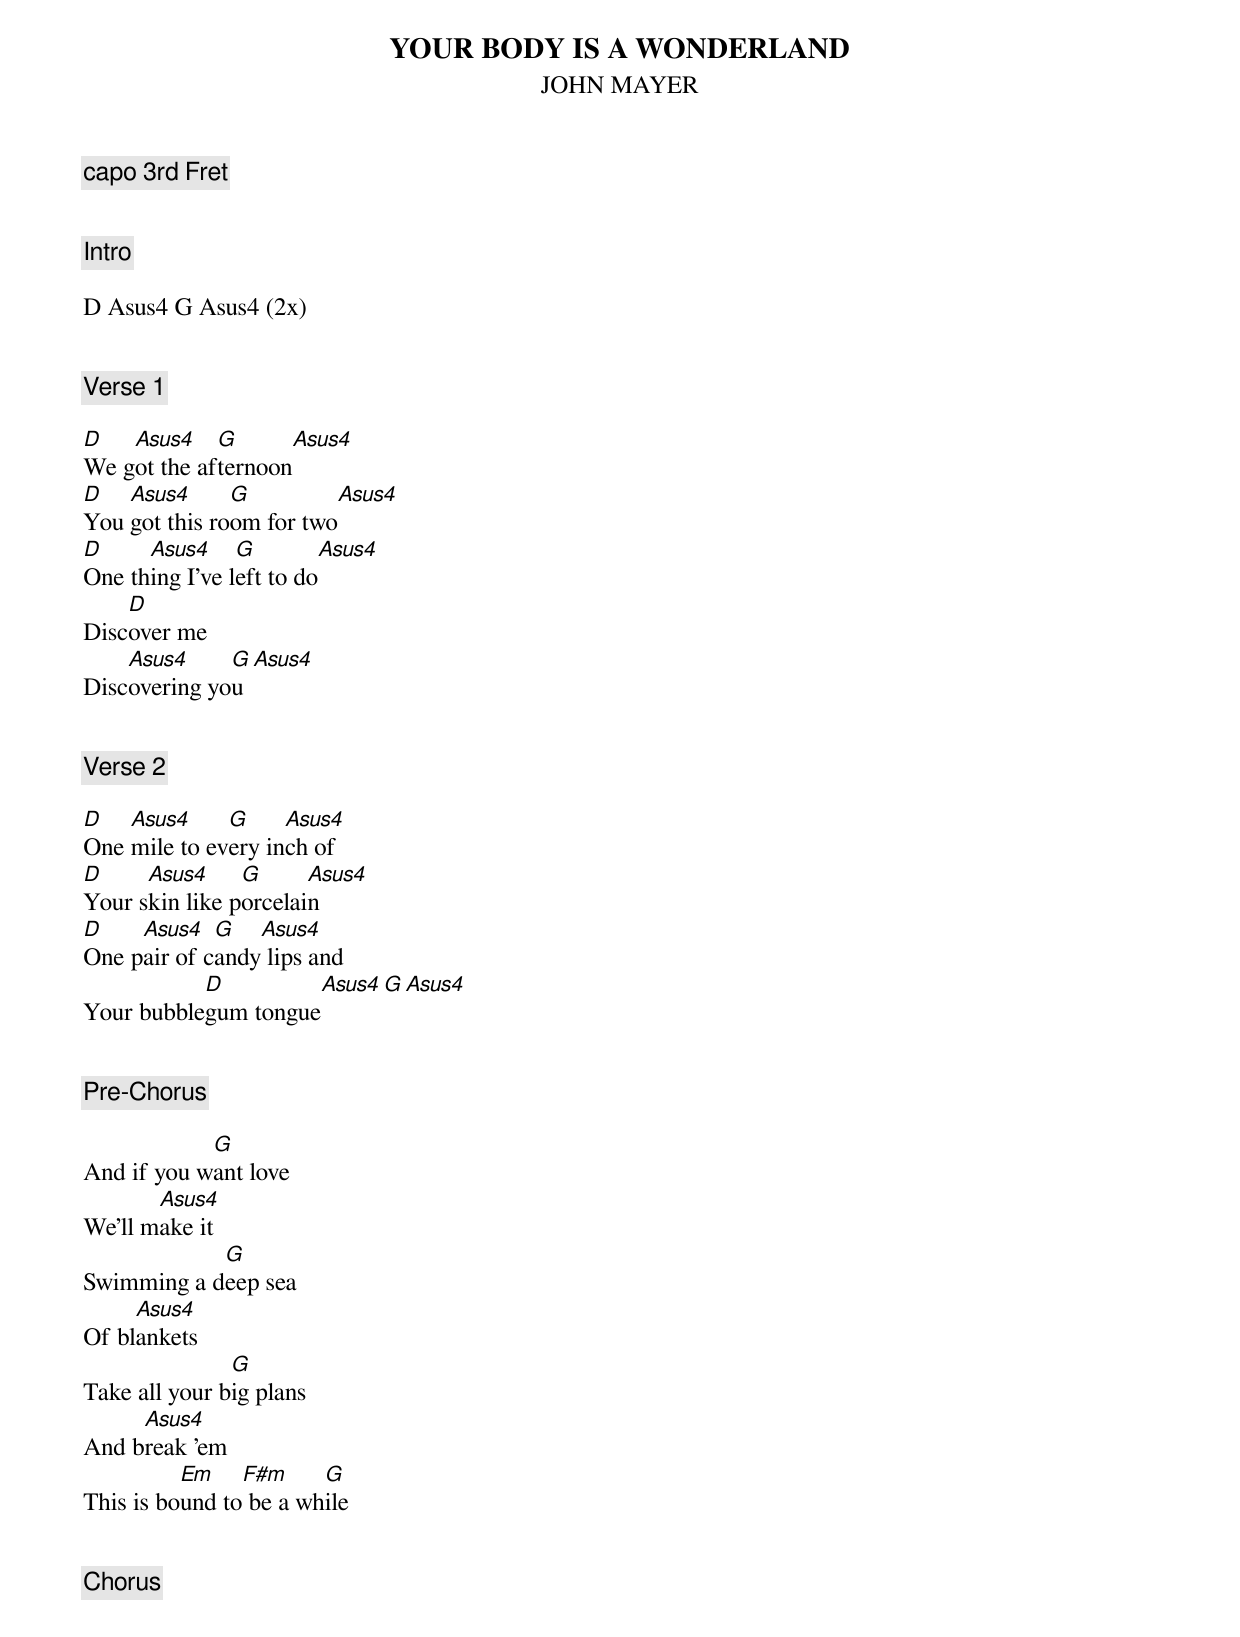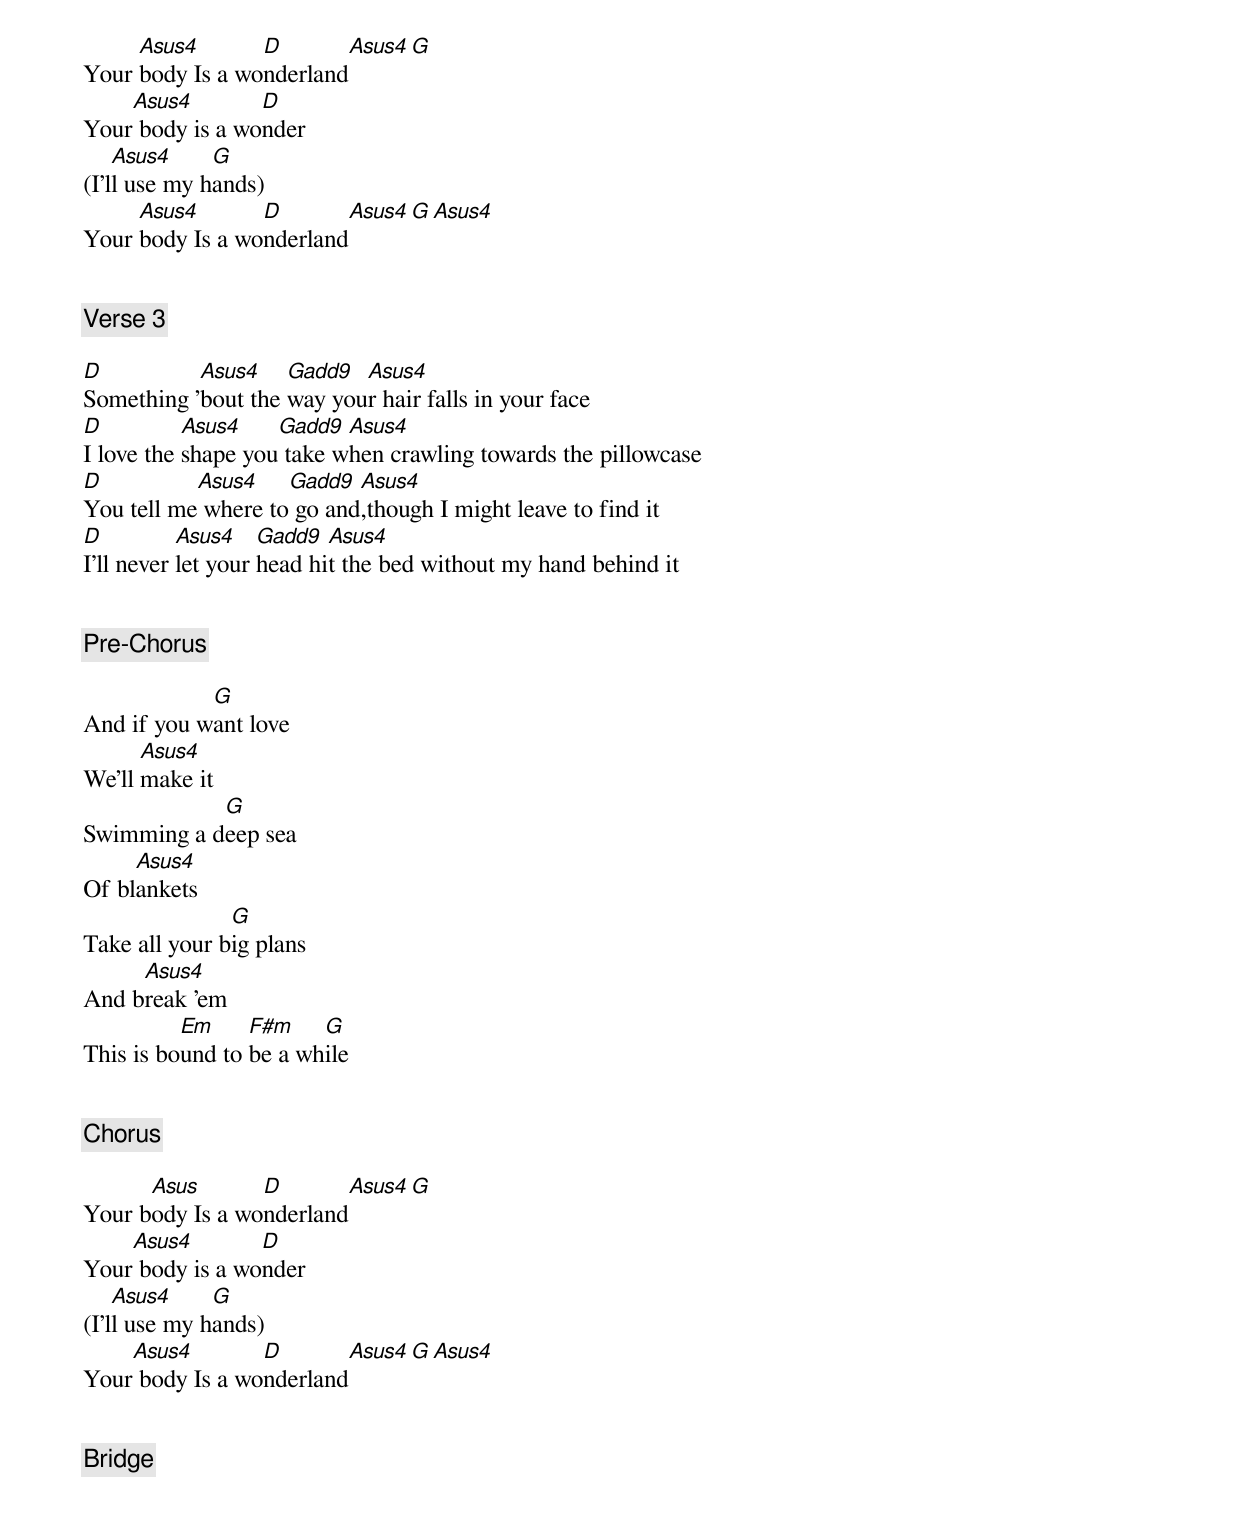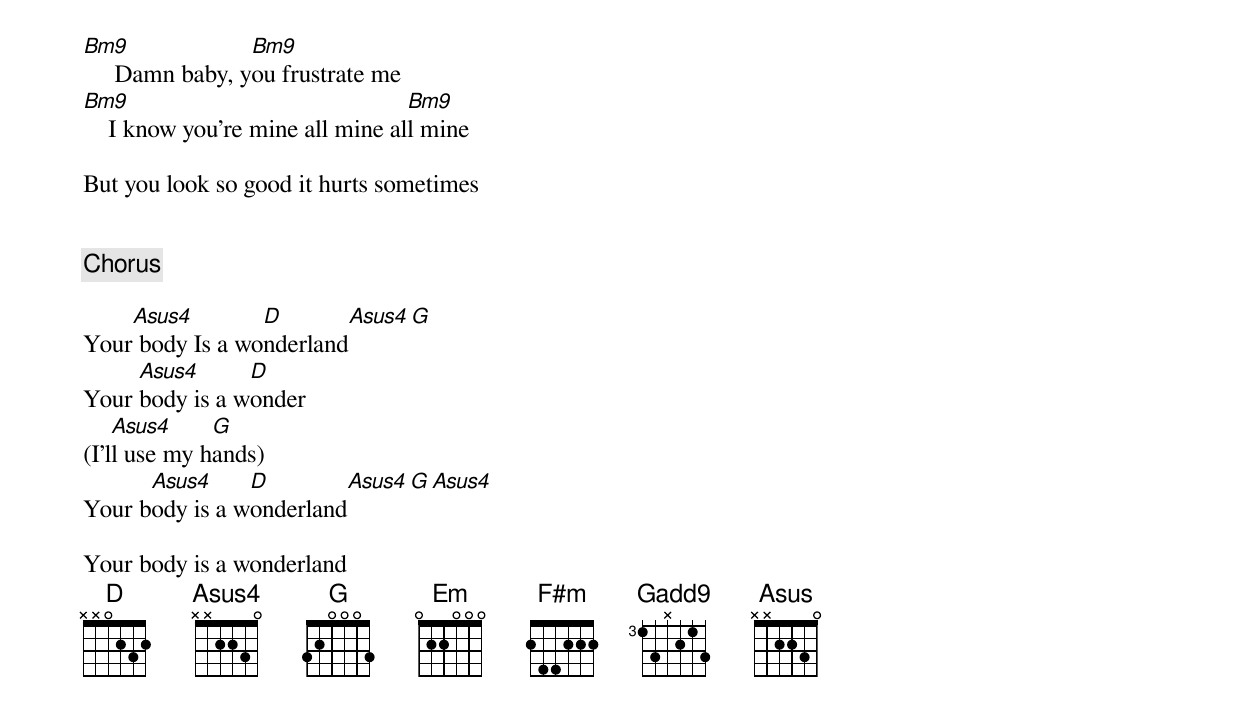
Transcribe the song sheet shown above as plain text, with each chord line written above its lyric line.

YOUR BODY IS A WONDERLAND
JOHN MAYER
capo 3rd Fret


[Intro]

D Asus4 G Asus4 (2x)


[Verse 1]

D   Asus4    G        Asus4
We got the afternoon
D   Asus4      G          Asus4
You got this room for two
D     Asus4     G          Asus4
One thing I've left to do
    D
Discover me
    Asus4     G   Asus4
Discovering you


[Verse 2]

D   Asus4     G     Asus4
One mile to every inch of
D     Asus4     G      Asus4
Your skin like porcelain
D    Asus4   G   Asus4
One pair of candy lips and
           D               Asus4   G   Asus4
Your bubblegum tongue


[Pre-Chorus]

            G
And if you want love
       Asus4
We'll make it
            G
Swimming a deep sea
     Asus4
Of blankets
               G
Take all your big plans
     Asus4
And break 'em
          Em    F#m     G
This is bound to be a while


[Chorus]

     Asus4       D        Asus4   G
Your body Is a wonderland
    Asus4        D
Your body is a wonder
    Asus4     G
(I'll use my hands)
     Asus4       D             Asus4   G   Asus4
Your body Is a wonderland


[Verse 3]

D          Asus4    Gadd9  Asus4
Something 'bout the way your hair falls in your face
D          Asus4    Gadd9  Asus4
I love the shape you take when crawling towards the pillowcase
D          Asus4    Gadd9  Asus4
You tell me where to go and,though I might leave to find it
D          Asus4    Gadd9  Asus4
I'll never let your head hit the bed without my hand behind it


[Pre-Chorus]

            G
And if you want love
      Asus4
We'll make it
            G
Swimming a deep sea
     Asus4
Of blankets
               G
Take all your big plans
     Asus4
And break 'em
          Em     F#m    G
This is bound to be a while


[Chorus]

      Asus       D        Asus4   G
Your body Is a wonderland
    Asus4        D
Your body is a wonder
    Asus4     G
(I'll use my hands)
    Asus4        D             Asus4   G   Asus4
Your body Is a wonderland


[Bridge]

Bm9              Bm9
     Damn baby, you frustrate me
Bm9                               Bm9
    I know you're mine all mine all mine

But you look so good it hurts sometimes


[Chorus]

    Asus4        D        Asus4   G
Your body Is a wonderland
     Asus4      D
Your body is a wonder
    Asus4     G
(I'll use my hands)
      Asus4     D             Asus4   G   Asus4
Your body is a wonderland

Your body is a wonderland
